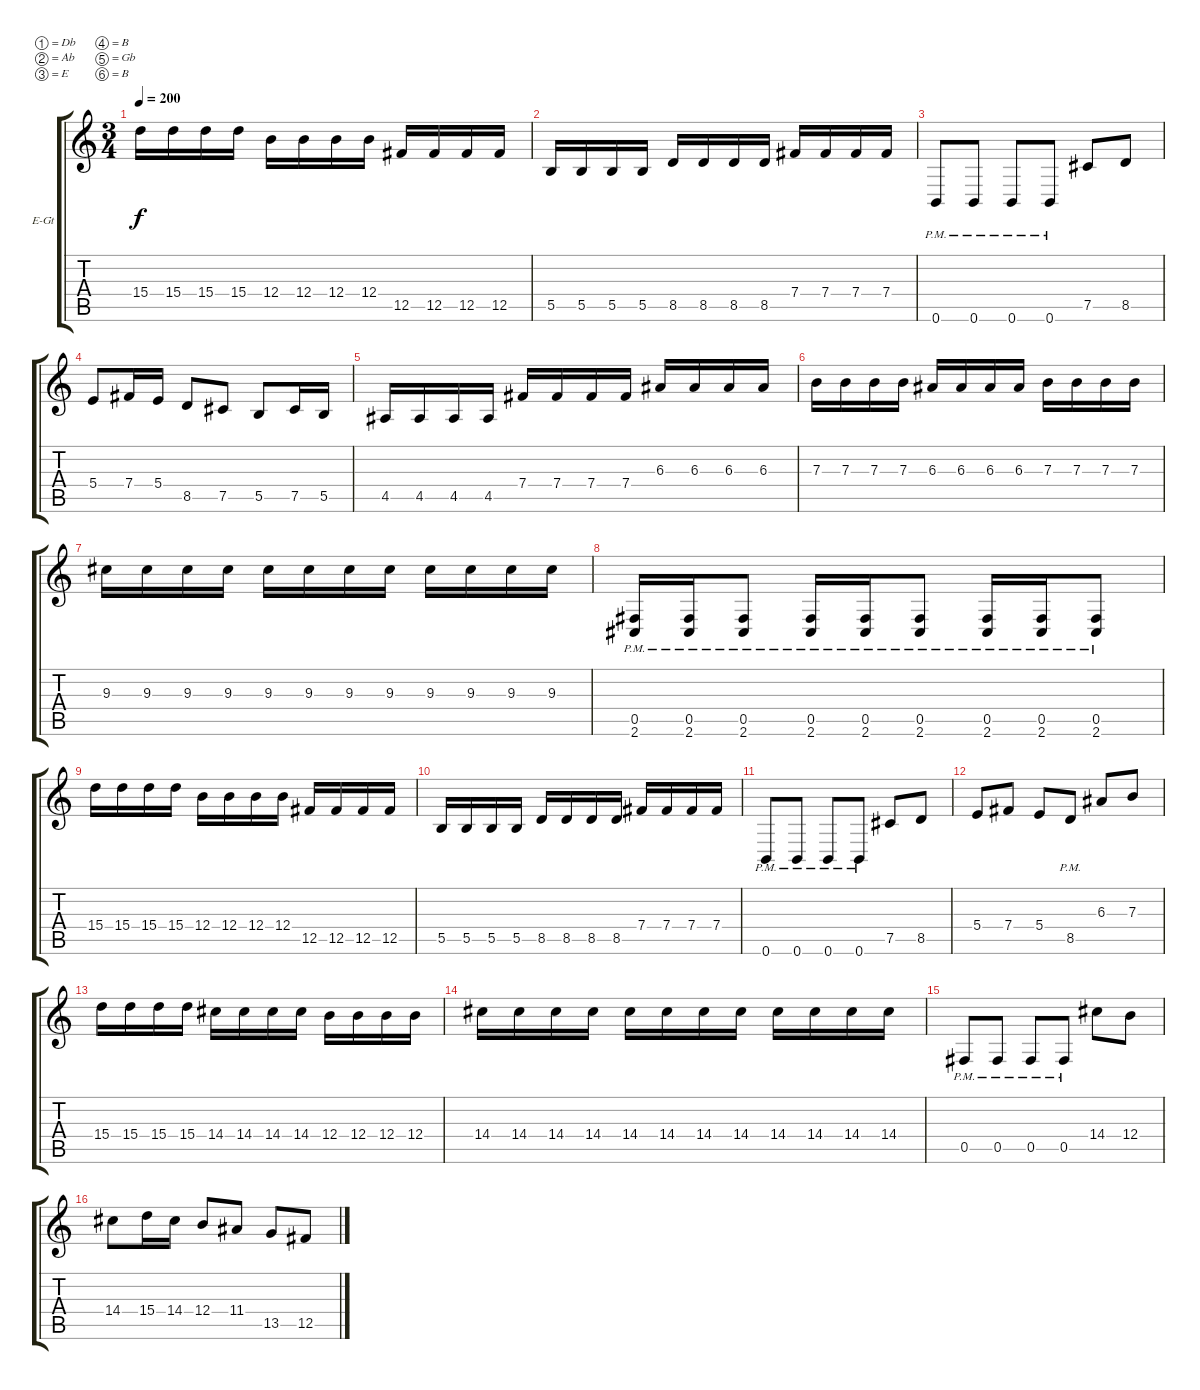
\bracketExtendMode groupsimilarinstruments
\firstSystemTrackNameOrientation horizontal
\otherSystemsTrackNameOrientation horizontal
\track ("Track 1" "E-Gt") {multiBarRest instrument overdrivenguitar}
\staff {score tabs}
\tuning (Db4 Ab3 E3 B2 Gb2 B1)
\ts (3 4)
\tempo 200
\clef g2
\ks c
15.4.16{dy f} 15.4.16 15.4.16 15.4.16 12.4.16 12.4.16 12.4.16 12.4.16 12.5.16 12.5.16 12.5.16 12.5.16 |
5.5.16 5.5.16 5.5.16 5.5.16 8.5.16 8.5.16 8.5.16 8.5.16 7.4.16 7.4.16 7.4.16 7.4.16 |
0.6{pm}.8 0.6{pm}.8 0.6{pm}.8 0.6{pm}.8 7.5.8 8.5.8 |
5.4.8 7.4.16 5.4.16 8.5.8 7.5.8 5.5.8 7.5.16 5.5.16 |
4.5.16 4.5.16 4.5.16 4.5.16 7.4.16 7.4.16 7.4.16 7.4.16 6.3.16 6.3.16 6.3.16 6.3.16 |
7.3.16 7.3.16 7.3.16 7.3.16 6.3.16 6.3.16 6.3.16 6.3.16 7.3.16 7.3.16 7.3.16 7.3.16 |
9.3.16 9.3.16 9.3.16 9.3.16 9.3.16 9.3.16 9.3.16 9.3.16 9.3.16 9.3.16 9.3.16 9.3.16 |
(0.5{pm} 2.6{pm}).16 (0.5{pm} 2.6{pm}).16 (0.5{pm} 2.6{pm}).8 (0.5{pm} 2.6{pm}).16 (0.5{pm} 2.6{pm}).16 (0.5{pm} 2.6{pm}).8 (0.5{pm} 2.6{pm}).16 (0.5{pm} 2.6{pm}).16 (0.5{pm} 2.6{pm}).8 |
15.4.16 15.4.16 15.4.16 15.4.16 12.4.16 12.4.16 12.4.16 12.4.16 12.5.16 12.5.16 12.5.16 12.5.16 |
5.5.16 5.5.16 5.5.16 5.5.16 8.5.16 8.5.16 8.5.16 8.5.16 7.4.16 7.4.16 7.4.16 7.4.16 |
0.6{pm}.8 0.6{pm}.8 0.6{pm}.8 0.6{pm}.8 7.5.8 8.5.8 |
5.4.8 7.4.8 5.4.8 8.5{pm}.8 6.3.8 7.3.8 |
15.4.16 15.4.16 15.4.16 15.4.16 14.4.16 14.4.16 14.4.16 14.4.16 12.4.16 12.4.16 12.4.16 12.4.16 |
14.4.16 14.4.16 14.4.16 14.4.16 14.4.16 14.4.16 14.4.16 14.4.16 14.4.16 14.4.16 14.4.16 14.4.16 |
0.5{pm}.8 0.5{pm}.8 0.5{pm}.8 0.5{pm}.8 14.4.8 12.4.8 |
14.4.8 15.4.16 14.4.16 12.4.8 11.4.8 13.5.8 12.5.8
